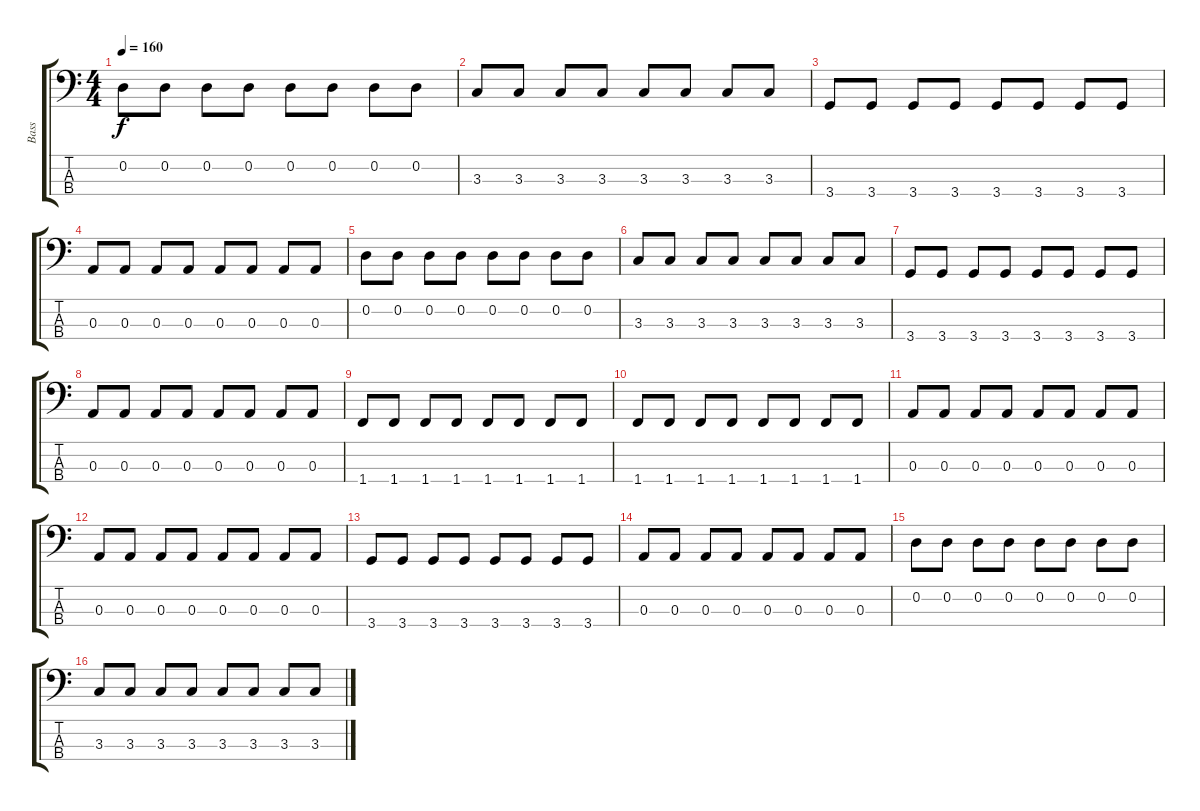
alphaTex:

\track ("Bass" "Bass") {instrument fretlessbass}
\staff {score tabs}
\tuning (G2 D2 A1 E1) {hide}
\ts (4 4)
\tempo 160
\clef f4
\ks c
0.2.8{dy f} 0.2.8 0.2.8 0.2.8 0.2.8 0.2.8 0.2.8 0.2.8 |
3.3.8 3.3.8 3.3.8 3.3.8 3.3.8 3.3.8 3.3.8 3.3.8 |
3.4.8 3.4.8 3.4.8 3.4.8 3.4.8 3.4.8 3.4.8 3.4.8 |
0.3.8 0.3.8 0.3.8 0.3.8 0.3.8 0.3.8 0.3.8 0.3.8 |
0.2.8 0.2.8 0.2.8 0.2.8 0.2.8 0.2.8 0.2.8 0.2.8 |
3.3.8 3.3.8 3.3.8 3.3.8 3.3.8 3.3.8 3.3.8 3.3.8 |
3.4.8 3.4.8 3.4.8 3.4.8 3.4.8 3.4.8 3.4.8 3.4.8 |
0.3.8 0.3.8 0.3.8 0.3.8 0.3.8 0.3.8 0.3.8 0.3.8 |
1.4.8 1.4.8 1.4.8 1.4.8 1.4.8 1.4.8 1.4.8 1.4.8 |
1.4.8 1.4.8 1.4.8 1.4.8 1.4.8 1.4.8 1.4.8 1.4.8 |
0.3.8 0.3.8 0.3.8 0.3.8 0.3.8 0.3.8 0.3.8 0.3.8 |
0.3.8 0.3.8 0.3.8 0.3.8 0.3.8 0.3.8 0.3.8 0.3.8 |
3.4.8 3.4.8 3.4.8 3.4.8 3.4.8 3.4.8 3.4.8 3.4.8 |
0.3.8 0.3.8 0.3.8 0.3.8 0.3.8 0.3.8 0.3.8 0.3.8 |
0.2.8 0.2.8 0.2.8 0.2.8 0.2.8 0.2.8 0.2.8 0.2.8 |
3.3.8 3.3.8 3.3.8 3.3.8 3.3.8 3.3.8 3.3.8 3.3.8
